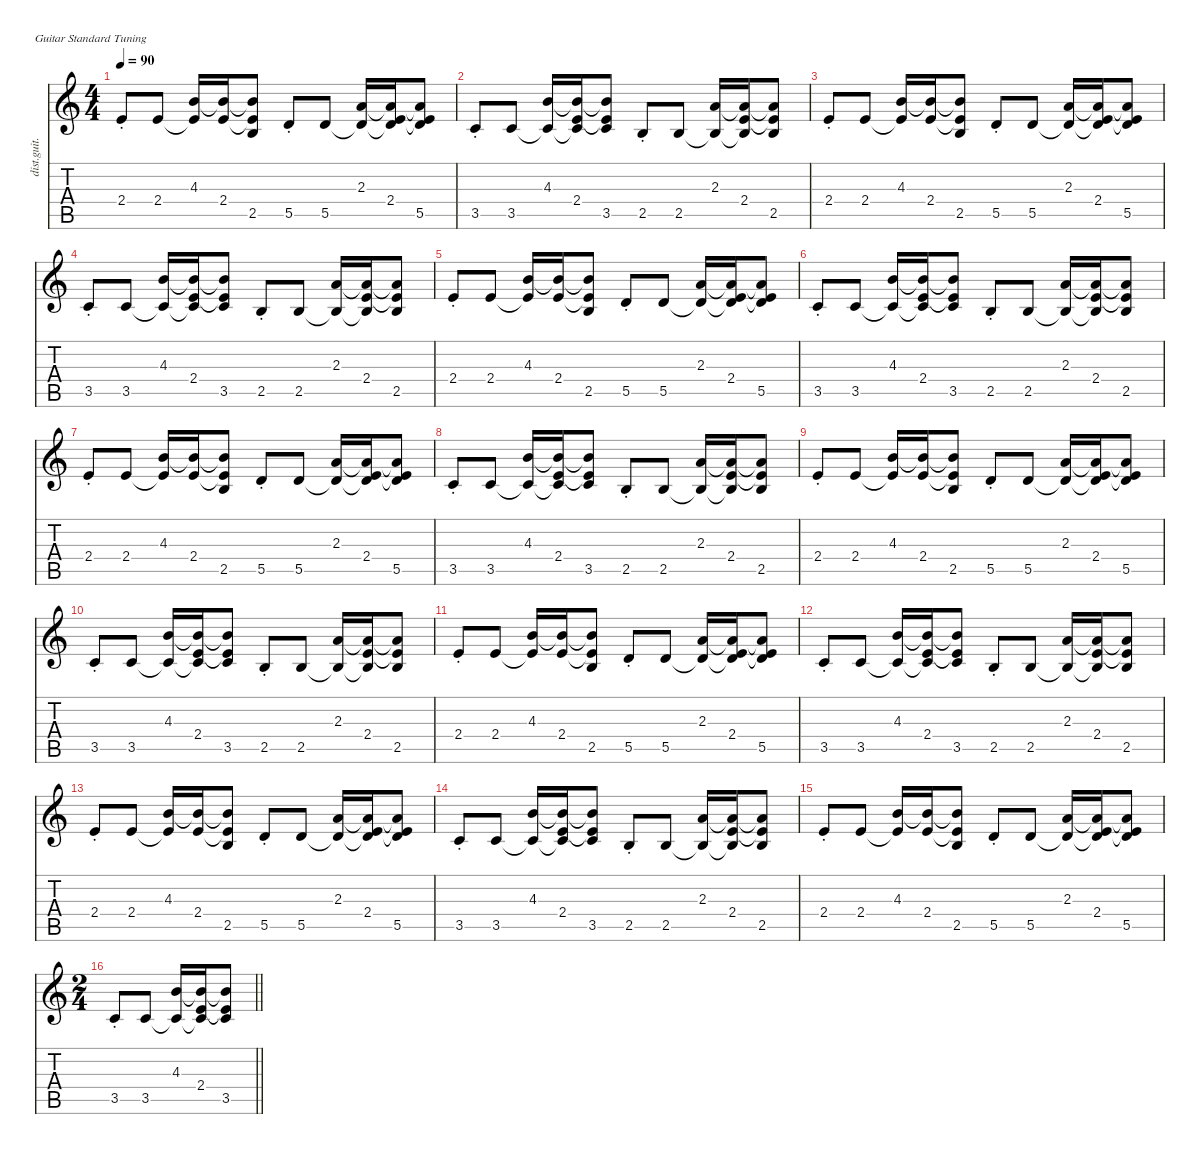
\defaultSystemsLayout 4
\hideDynamics
\bracketExtendMode nobrackets
\otherSystemsTrackNameOrientation horizontal
\track ("James Hetfield" "dist.guit.") {defaultSystemsLayout 8 mute instrument distortionguitar}
\staff {score tabs}
\tuning (E4 B3 G3 D3 A2 E2)
\ts (4 4)
\tempo 90
\clef g2
\ks aminor
2.4{st}.8{dy f beam Up} 2.4.8{beam Up} (4.3 2.4{t}).16{beam Up} (4.3{t} 2.4).16{beam Up} (4.3{t} 2.4{t} 2.5).8{beam Up} 5.5{st}.8{beam Up} 5.5.8{beam Up} (2.3 5.5{t}).16{beam Up} (2.3{t} 2.4 5.5{t}).16{beam Up} (2.3{t} 2.4{t} 5.5).8{beam Up} |
3.5{st}.8{beam Up} 3.5.8{beam Up} (4.3 3.5{t}).16{beam Up} (4.3{t} 2.4 3.5{t}).16{beam Up} (4.3{t} 2.4{t} 3.5).8{beam Up} 2.5{st}.8{beam Up} 2.5.8{beam Up} (2.3 2.5{t}).16{beam Up} (2.3{t} 2.4 2.5{t}).16{beam Up} (2.3{t} 2.4{t} 2.5).8{beam Up} |
2.4{st}.8{beam Up} 2.4.8{beam Up} (4.3 2.4{t}).16{beam Up} (4.3{t} 2.4).16{beam Up} (4.3{t} 2.4{t} 2.5).8{beam Up} 5.5{st}.8{beam Up} 5.5.8{beam Up} (2.3 5.5{t}).16{beam Up} (2.3{t} 2.4 5.5{t}).16{beam Up} (2.3{t} 2.4{t} 5.5).8{beam Up} |
3.5{st}.8{beam Up} 3.5.8{beam Up} (4.3 3.5{t}).16{beam Up} (4.3{t} 2.4 3.5{t}).16{beam Up} (4.3{t} 2.4{t} 3.5).8{beam Up} 2.5{st}.8{beam Up} 2.5.8{beam Up} (2.3 2.5{t}).16{beam Up} (2.3{t} 2.4 2.5{t}).16{beam Up} (2.3{t} 2.4{t} 2.5).8{beam Up} |
2.4{st}.8{beam Up} 2.4.8{beam Up} (4.3 2.4{t}).16{beam Up} (4.3{t} 2.4).16{beam Up} (4.3{t} 2.4{t} 2.5).8{beam Up} 5.5{st}.8{beam Up} 5.5.8{beam Up} (2.3 5.5{t}).16{beam Up} (2.3{t} 2.4 5.5{t}).16{beam Up} (2.3{t} 2.4{t} 5.5).8{beam Up} |
3.5{st}.8{beam Up} 3.5.8{beam Up} (4.3 3.5{t}).16{beam Up} (4.3{t} 2.4 3.5{t}).16{beam Up} (4.3{t} 2.4{t} 3.5).8{beam Up} 2.5{st}.8{beam Up} 2.5.8{beam Up} (2.3 2.5{t}).16{beam Up} (2.3{t} 2.4 2.5{t}).16{beam Up} (2.3{t} 2.4{t} 2.5).8{beam Up} |
2.4{st}.8{beam Up} 2.4.8{beam Up} (4.3 2.4{t}).16{beam Up} (4.3{t} 2.4).16{beam Up} (4.3{t} 2.4{t} 2.5).8{beam Up} 5.5{st}.8{beam Up} 5.5.8{beam Up} (2.3 5.5{t}).16{beam Up} (2.3{t} 2.4 5.5{t}).16{beam Up} (2.3{t} 2.4{t} 5.5).8{beam Up} |
3.5{st}.8{beam Up} 3.5.8{beam Up} (4.3 3.5{t}).16{beam Up} (4.3{t} 2.4 3.5{t}).16{beam Up} (4.3{t} 2.4{t} 3.5).8{beam Up} 2.5{st}.8{beam Up} 2.5.8{beam Up} (2.3 2.5{t}).16{beam Up} (2.3{t} 2.4 2.5{t}).16{beam Up} (2.3{t} 2.4{t} 2.5).8{beam Up} |
2.4{st}.8{beam Up} 2.4.8{beam Up} (4.3 2.4{t}).16{beam Up} (4.3{t} 2.4).16{beam Up} (4.3{t} 2.4{t} 2.5).8{beam Up} 5.5{st}.8{beam Up} 5.5.8{beam Up} (2.3 5.5{t}).16{beam Up} (2.3{t} 2.4 5.5{t}).16{beam Up} (2.3{t} 2.4{t} 5.5).8{beam Up} |
3.5{st}.8{beam Up} 3.5.8{beam Up} (4.3 3.5{t}).16{beam Up} (4.3{t} 2.4 3.5{t}).16{beam Up} (4.3{t} 2.4{t} 3.5).8{beam Up} 2.5{st}.8{beam Up} 2.5.8{beam Up} (2.3 2.5{t}).16{beam Up} (2.3{t} 2.4 2.5{t}).16{beam Up} (2.3{t} 2.4{t} 2.5).8{beam Up} |
2.4{st}.8{beam Up} 2.4.8{beam Up} (4.3 2.4{t}).16{beam Up} (4.3{t} 2.4).16{beam Up} (4.3{t} 2.4{t} 2.5).8{beam Up} 5.5{st}.8{beam Up} 5.5.8{beam Up} (2.3 5.5{t}).16{beam Up} (2.3{t} 2.4 5.5{t}).16{beam Up} (2.3{t} 2.4{t} 5.5).8{beam Up} |
3.5{st}.8{beam Up} 3.5.8{beam Up} (4.3 3.5{t}).16{beam Up} (4.3{t} 2.4 3.5{t}).16{beam Up} (4.3{t} 2.4{t} 3.5).8{beam Up} 2.5{st}.8{beam Up} 2.5.8{beam Up} (2.3 2.5{t}).16{beam Up} (2.3{t} 2.4 2.5{t}).16{beam Up} (2.3{t} 2.4{t} 2.5).8{beam Up} |
2.4{st}.8{beam Up} 2.4.8{beam Up} (4.3 2.4{t}).16{beam Up} (4.3{t} 2.4).16{beam Up} (4.3{t} 2.4{t} 2.5).8{beam Up} 5.5{st}.8{beam Up} 5.5.8{beam Up} (2.3 5.5{t}).16{beam Up} (2.3{t} 2.4 5.5{t}).16{beam Up} (2.3{t} 2.4{t} 5.5).8{beam Up} |
3.5{st}.8{beam Up} 3.5.8{beam Up} (4.3 3.5{t}).16{beam Up} (4.3{t} 2.4 3.5{t}).16{beam Up} (4.3{t} 2.4{t} 3.5).8{beam Up} 2.5{st}.8{beam Up} 2.5.8{beam Up} (2.3 2.5{t}).16{beam Up} (2.3{t} 2.4 2.5{t}).16{beam Up} (2.3{t} 2.4{t} 2.5).8{beam Up} |
2.4{st}.8{beam Up} 2.4.8{beam Up} (4.3 2.4{t}).16{beam Up} (4.3{t} 2.4).16{beam Up} (4.3{t} 2.4{t} 2.5).8{beam Up} 5.5{st}.8{beam Up} 5.5.8{beam Up} (2.3 5.5{t}).16{beam Up} (2.3{t} 2.4 5.5{t}).16{beam Up} (2.3{t} 2.4{t} 5.5).8{beam Up} |
\ts (2 4)
\beaming (8 2 2)
\barLineRight lightlight
3.5{st}.8{beam Up} 3.5.8{beam Up} (4.3 3.5{t}).16{beam Up} (4.3{t} 2.4 3.5{t}).16{beam Up} (4.3{t} 2.4{t} 3.5).8{beam Up}
